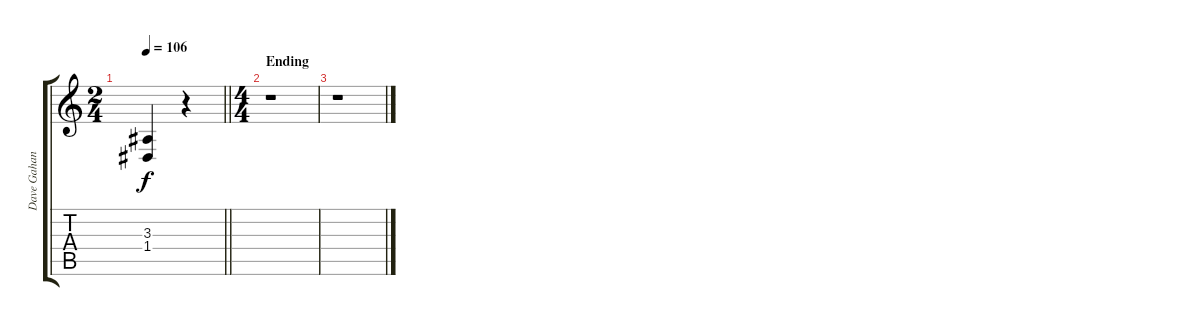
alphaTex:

\track ("Dave Gahan - Vocals" "Dave Gahan") {instrument baritonesax}
\staff {score tabs}
\tuning (E4 B3 G3 D3 A2 E2) {hide}
\ts (2 4)
\tempo 106
\clef g2
\barLineRight lightlight
\ks c
(3.3{t} 1.4{t}).4{dy f} r.4 |
\ts (4 4)
\section ("" "Ending")
r.1 |
r.1
